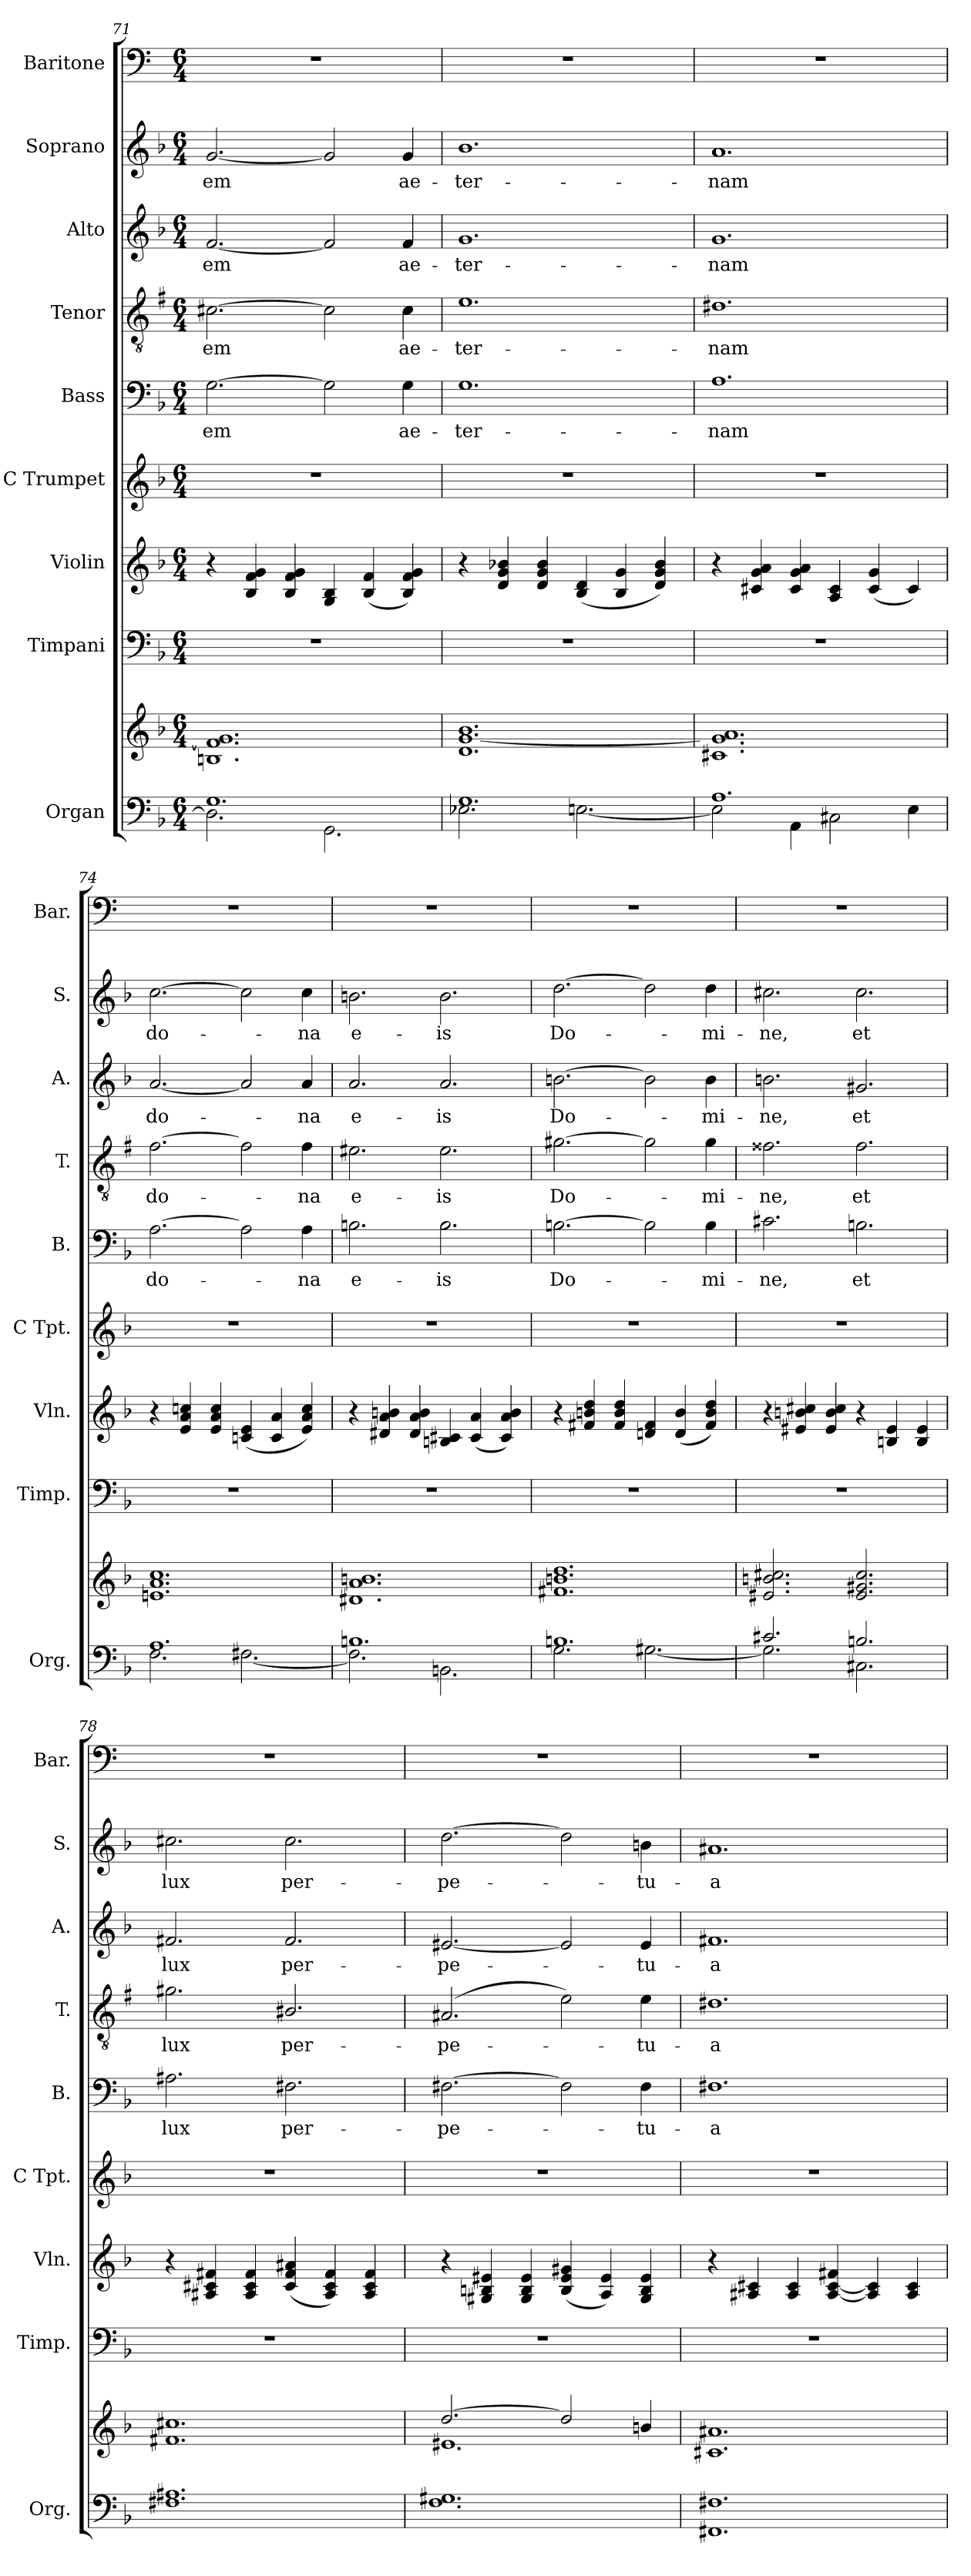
**kern	**kern	**kern	**kern	**kern	**kern	**text	**kern	**text	**kern	**text	**kern	**text	**kern
*part9	*part9	*part8	*part7	*part6	*part5	*part5	*part4	*part4	*part3	*part3	*part2	*part2	*part1
*staff10	*staff9	*staff8	*staff7	*staff6	*staff5	*staff5	*staff4	*staff4	*staff3	*staff3	*staff2	*staff2	*staff1
*I"Organ	*	*I"Timpani	*I"Violin	*I"C Trumpet	*I"Bass	*	*I"Tenor	*	*I"Alto	*	*I"Soprano	*	*I"Baritone
*I'Org.	*	*I'Timp.	*I'Vln.	*I'C Tpt.	*I'B.	*	*I'T.	*	*I'A.	*	*I'S.	*	*I'Bar.
*clefF4	*clefG2	*clefF4	*clefG2	*clefG2	*clefF4	*	*clefGv2	*	*clefG2	*	*clefG2	*	*clefF4
*	*	*	*	*	*	*	*ITrd1c2	*	*	*	*	*	*ITrd4c7
*k[b-]	*k[b-]	*k[b-]	*k[b-]	*k[b-]	*k[b-]	*	*k[b-]	*	*k[b-]	*	*k[b-]	*	*k[b-]
*F:	*F:	*F:	*F:	*F:	*F:	*	*F:	*	*F:	*	*F:	*	*F:
*M6/4	*M6/4	*M6/4	*M6/4	*M6/4	*M6/4	*	*M6/4	*	*M6/4	*	*M6/4	*	*M6/4
=71	=71	=71	=71	=71	=71	=71	=71	=71	=71	=71	=71	=71	=71
*^	*	*	*	*	*	*	*	*	*	*	*	*	*
!	!	!	!	!	!	!	!LO:LY:b:color=#7F7F7F	!	!LO:LY:b:color=#0000FF	!	!LO:LY:b:color=#108001	!	!LO:LY:b:color=#FC0107	!
1.G	2.D\]	1.Bn 1.f] 1.g	1.r	4r	1.r	[2.Gi\	-em	[2.Bnj\	-em	[2.fZ/	-em	[2.gV/	-em	1.r
.	.	.	.	4B-/ 4f/ 4g/	.	.	.	.	.	.	.	.	.	.
.	.	.	.	4B-/ 4f/ 4g/	.	.	.	.	.	.	.	.	.	.
.	2.GG\	.	.	4G/ 4B-/	.	2Gi\]	.	2Bj\]	.	2fZ/]	.	2gV/]	.	.
.	.	.	.	(<4B-/ 4f/	.	.	.	.	.	.	.	.	.	.
!	!	!	!	!	!	!	!LO:LY:b:color=#7F7F7F	!	!LO:LY:b:color=#0000FF	!	!LO:LY:b:color=#108001	!	!LO:LY:b:color=#FC0107	!
.	.	.	.	4B-/ 4f/ 4g/)	.	4Gi\	ae-	4Bj\	ae-	4fZ/	ae-	4gV/	ae-	.
=72	=72	=72	=72	=72	=72	=72	=72	=72	=72	=72	=72	=72	=72	=72
!	!	!	!	!	!	!	!LO:LY:b:color=#7F7F7F	!	!LO:LY:b:color=#0000FF	!	!LO:LY:b:color=#108001	!	!LO:LY:b:color=#FC0107	!
1.G	2.E-X\	1.d [1.g 1.b-	1.r	4r	1.r	1.Gi	-ter-	1.dj	-ter-	1.gZ	-ter-	1.b-V	-ter-	1.r
.	.	.	.	4d/ 4g/ 4b-X/	.	.	.	.	.	.	.	.	.	.
.	.	.	.	4d/ 4g/ 4b-/	.	.	.	.	.	.	.	.	.	.
.	[2.En\	.	.	(<4B-/ 4d/	.	.	.	.	.	.	.	.	.	.
.	.	.	.	4B-/ 4g/	.	.	.	.	.	.	.	.	.	.
.	.	.	.	4d/ 4g/ 4b-/)	.	.	.	.	.	.	.	.	.	.
=73	=73	=73	=73	=73	=73	=73	=73	=73	=73	=73	=73	=73	=73	=73
!	!	!	!	!	!	!	!LO:LY:b:color=#7F7F7F	!	!LO:LY:b:color=#0000FF	!	!LO:LY:b:color=#108001	!	!LO:LY:b:color=#FC0107	!
1.A	2E\]	1.c#X 1.g] 1.a	1.r	4r	1.r	1.Ai	-nam	1.c#Xj	-nam	1.gZ	-nam	1.aV	-nam	1.r
.	.	.	.	4c#X/ 4g/ 4a/	.	.	.	.	.	.	.	.	.	.
.	4AA\	.	.	4c#/ 4g/ 4a/	.	.	.	.	.	.	.	.	.	.
.	2C#X\	.	.	4A/ 4c#/	.	.	.	.	.	.	.	.	.	.
.	.	.	.	(<4c#/ 4g/	.	.	.	.	.	.	.	.	.	.
.	4E\	.	.	4c#/)	.	.	.	.	.	.	.	.	.	.
!!LO:PB:g=z
=74	=74	=74	=74	=74	=74	=74	=74	=74	=74	=74	=74	=74	=74	=74
!	!	!	!	!	!	!	!LO:LY:b:color=#7F7F7F	!	!LO:LY:b:color=#0000FF	!	!LO:LY:b:color=#108001	!	!LO:LY:b:color=#FC0107	!
1.A	2.F\	1.en 1.a 1.cc	1.r	4r	1.r	[2.Ai\	do-	[2.ej\	do-	[2.aZ/	do-	[2.ccV\	do-	1.r
.	.	.	.	4e/ 4a/ 4ccn/	.	.	.	.	.	.	.	.	.	.
.	.	.	.	4e/ 4a/ 4cc/	.	.	.	.	.	.	.	.	.	.
.	[2.F#X\	.	.	(<4cn/ 4e/	.	2Ai\]	.	2ej\]	.	2aZ/]	.	2ccV\]	.	.
.	.	.	.	4c/ 4a/	.	.	.	.	.	.	.	.	.	.
!	!	!	!	!	!	!	!LO:LY:b:color=#7F7F7F	!	!LO:LY:b:color=#0000FF	!	!LO:LY:b:color=#108001	!	!LO:LY:b:color=#FC0107	!
.	.	.	.	4e/ 4a/ 4cc/)	.	4Ai\	na	4ej\	na	4aZ/	na	4ccV\	-na	.
=75	=75	=75	=75	=75	=75	=75	=75	=75	=75	=75	=75	=75	=75	=75
!	!	!	!	!	!	!	!LO:LY:b:color=#7F7F7F	!	!LO:LY:b:color=#0000FF	!	!LO:LY:b:color=#108001	!	!LO:LY:b:color=#FC0107	!
1.Bn	2.F#\]	1.d#X 1.a 1.bn	1.r	4r	1.r	2.Bni\	e-	2.d#Xj\	e-	2.aZ/	e-	2.bnV\	e-	1.r
.	.	.	.	4d#X/ 4a/ 4bn/	.	.	.	.	.	.	.	.	.	.
.	.	.	.	4d#/ 4a/ 4b/	.	.	.	.	.	.	.	.	.	.
!	!	!	!	!	!	!	!LO:LY:b:color=#7F7F7F	!	!LO:LY:b:color=#0000FF	!	!LO:LY:b:color=#108001	!	!LO:LY:b:color=#FC0107	!
.	2.BBn\	.	.	4Bn/ 4c#X/	.	2.Bi\	-is	2.d#j\	-is	2.aZ/	-is	2.bV\	-is	.
.	.	.	.	(<4c#/ 4a/	.	.	.	.	.	.	.	.	.	.
.	.	.	.	4c#/ 4a/ 4b/)	.	.	.	.	.	.	.	.	.	.
=76	=76	=76	=76	=76	=76	=76	=76	=76	=76	=76	=76	=76	=76	=76
!	!	!	!	!	!	!	!LO:LY:b:color=#7F7F7F	!	!LO:LY:b:color=#0000FF	!	!LO:LY:b:color=#108001	!	!LO:LY:b:color=#FC0107	!
1.Bn	2.G\	1.f#X 1.bn 1.dd	1.r	4r	1.r	[2.Bni\	Do-	[2.f#Xj\	Do-	[2.bnZ\	Do-	[2.ddV\	Do-	1.r
.	.	.	.	4f#X/ 4bn/ 4dd/	.	.	.	.	.	.	.	.	.	.
.	.	.	.	4f#/ 4b/ 4dd/	.	.	.	.	.	.	.	.	.	.
.	[2.G#X\	.	.	4dn/ 4f#/	.	2Bi\]	.	2f#j\]	.	2bZ\]	.	2ddV\]	.	.
.	.	.	.	(<4d/ 4b/	.	.	.	.	.	.	.	.	.	.
!	!	!	!	!	!	!	!LO:LY:b:color=#7F7F7F	!	!LO:LY:b:color=#0000FF	!	!LO:LY:b:color=#108001	!	!LO:LY:b:color=#FC0107	!
.	.	.	.	4f#/ 4b/ 4dd/)	.	4Bi\	mi-	4f#j\	mi-	4bZ\	mi-	4ddV\	-mi-	.
!!LO:PB:g=z
=77	=77	=77	=77	=77	=77	=77	=77	=77	=77	=77	=77	=77	=77	=77
!	!	!	!	!	!	!	!LO:LY:b:color=#7F7F7F	!	!LO:LY:b:color=#0000FF	!	!LO:LY:b:color=#108001	!	!LO:LY:b:color=#FC0107	!
2.c#X/	2.G#\]	2.e#X/ 2.bn/ 2.cc#X/	1.r	4r	1.r	2.c#Xi\	-ne,	2.e#Xj\	-ne,	2.bnZ\	-ne,	2.cc#XV\	-ne,	1.r
.	.	.	.	4e#X/ 4bn/ 4cc#X/	.	.	.	.	.	.	.	.	.	.
.	.	.	.	4e#/ 4b/ 4cc#/	.	.	.	.	.	.	.	.	.	.
!	!	!	!	!	!	!	!LO:LY:b:color=#7F7F7F	!	!LO:LY:b:color=#0000FF	!	!LO:LY:b:color=#108001	!	!LO:LY:b:color=#FC0107	!
2.Bn/	2.C#X\	2.e#/ 2.g#X/ 2.cc#/	.	4r	.	2.Bni\	et	2.e#j\	et	2.g#XZ/	et	2.cc#V\	et	.
.	.	.	.	4Bn/ 4e#/	.	.	.	.	.	.	.	.	.	.
.	.	.	.	4B/ 4e#/	.	.	.	.	.	.	.	.	.	.
*v	*v	*	*	*	*	*	*	*	*	*	*	*	*	*
=78	=78	=78	=78	=78	=78	=78	=78	=78	=78	=78	=78	=78	=78
!	!	!	!	!	!	!LO:LY:b:color=#7F7F7F	!	!LO:LY:b:color=#0000FF	!	!LO:LY:b:color=#108001	!	!LO:LY:b:color=#FC0107	!
1.F#X 1.A#X	1.f#X 1.cc#X	1.r	4r	1.r	2.A#Xi\	lux	2.f#Xj\	lux	2.f#XZ/	lux	2.cc#XV\	lux	1.r
.	.	.	4A#X/ 4c#X/ 4f#X/	.	.	.	.	.	.	.	.	.	.
.	.	.	4A#/ 4c#/ 4f#/	.	.	.	.	.	.	.	.	.	.
!	!	!	!	!	!	!LO:LY:b:color=#7F7F7F	!	!LO:LY:b:color=#0000FF	!	!LO:LY:b:color=#108001	!	!LO:LY:b:color=#FC0107	!
.	.	.	(<4c#/ 4f#/ 4a#X/	.	2.F#Xi\	per-	2.A#Xj/	per-	2.f#Z/	per-	2.cc#V\	per-	.
.	.	.	4A#/ 4c#/ 4f#/)	.	.	.	.	.	.	.	.	.	.
.	.	.	4A#/ 4c#/ 4f#/	.	.	.	.	.	.	.	.	.	.
=79	=79	=79	=79	=79	=79	=79	=79	=79	=79	=79	=79	=79	=79
*	*^	*	*	*	*	*	*	*	*	*	*	*	*
!	!	!	!	!	!	!	!LO:LY:b:color=#7F7F7F	!	!LO:LY:b:color=#0000FF	!	!LO:LY:b:color=#108001	!	!LO:LY:b:color=#FC0107	!
1.F 1.G#X	[2.dd/	1.e#X	1.r	4r	1.r	[2.F#Xi\	-pe-	(>2.G#Xj/	-pe-	[2.e#XZ/	-pe-	[2.ddV\	-pe-	1.r
.	.	.	.	4G#X/ 4Bn/ 4e#X/	.	.	.	.	.	.	.	.	.	.
.	.	.	.	4G#/ 4B/ 4e#/	.	.	.	.	.	.	.	.	.	.
.	2dd/]	.	.	(<4B/ 4e#/ 4g#X/	.	2F#i\]	.	2dj\)	.	2e#Z/]	.	2ddV\]	.	.
.	.	.	.	4A/ 4e#/)	.	.	.	.	.	.	.	.	.	.
!	!	!	!	!	!	!	!LO:LY:b:color=#7F7F7F	!	!LO:LY:b:color=#0000FF	!	!LO:LY:b:color=#108001	!	!LO:LY:b:color=#FC0107	!
.	4bn/	.	.	4G#/ 4B/ 4e#/	.	4F#i\	tu-	4dj\	tu-	4e#Z/	tu-	4bnV\	-tu-	.
*	*v	*v	*	*	*	*	*	*	*	*	*	*	*	*
!!LO:PB:g=z
=80	=80	=80	=80	=80	=80	=80	=80	=80	=80	=80	=80	=80	=80
!	!	!	!	!	!	!LO:LY:b:color=#7F7F7F	!	!LO:LY:b:color=#0000FF	!	!LO:LY:b:color=#108001	!	!LO:LY:b:color=#FC0107	!
1.FF#X 1.F#X	1.c#X 1.a#X	1.r	4r	1.r	1.F#Xi	-a	1.c#Xj	-a	1.f#XZ	-a	1.a#XV	-a	1.r
.	.	.	4A#X/ 4c#X/	.	.	.	.	.	.	.	.	.	.
.	.	.	4A#/ 4c#/	.	.	.	.	.	.	.	.	.	.
.	.	.	[4A#/ [4c#/ 4f#X/	.	.	.	.	.	.	.	.	.	.
.	.	.	4A#/] 4c#/]	.	.	.	.	.	.	.	.	.	.
.	.	.	4A#/ 4c#/	.	.	.	.	.	.	.	.	.	.
=	=	=	=	=	=	=	=	=	=	=	=	=	=
*-	*-	*-	*-	*-	*-	*-	*-	*-	*-	*-	*-	*-	*-
